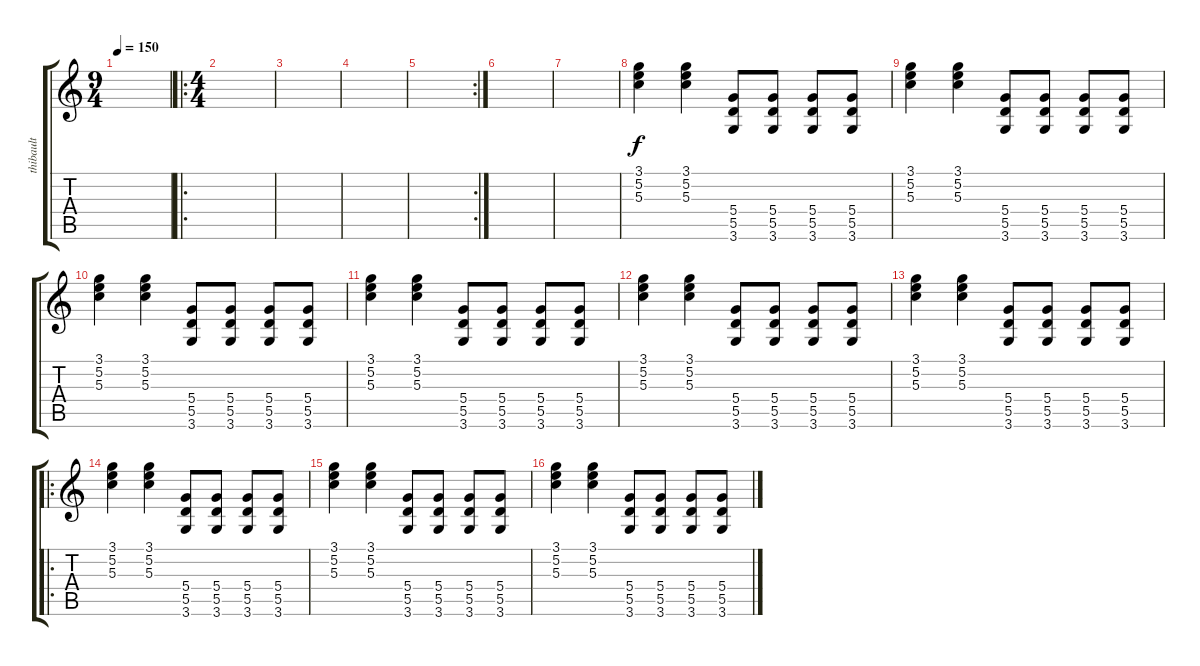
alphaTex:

\track ("thibault" "thibault") {instrument distortionguitar}
\staff {score tabs}
\tuning (E4 B3 G3 D3 A2 E2) {hide}
\ts (9 4)
\tempo 150
\clef g2
\ks c
|
\ro
\ts (4 4)
|
|
|
\rc 2
|
|
|
(3.1 5.2 5.3).4 (3.1 5.2 5.3).4 (5.4 5.5 3.6).8 (5.4 5.5 3.6).8 (5.4 5.5 3.6).8 (5.4 5.5 3.6).8 |
(3.1 5.2 5.3).4 (3.1 5.2 5.3).4 (5.4 5.5 3.6).8 (5.4 5.5 3.6).8 (5.4 5.5 3.6).8 (5.4 5.5 3.6).8 |
(3.1 5.2 5.3).4 (3.1 5.2 5.3).4 (5.4 5.5 3.6).8 (5.4 5.5 3.6).8 (5.4 5.5 3.6).8 (5.4 5.5 3.6).8 |
(3.1 5.2 5.3).4 (3.1 5.2 5.3).4 (5.4 5.5 3.6).8 (5.4 5.5 3.6).8 (5.4 5.5 3.6).8 (5.4 5.5 3.6).8 |
(3.1 5.2 5.3).4 (3.1 5.2 5.3).4 (5.4 5.5 3.6).8 (5.4 5.5 3.6).8 (5.4 5.5 3.6).8 (5.4 5.5 3.6).8 |
(3.1 5.2 5.3).4 (3.1 5.2 5.3).4 (5.4 5.5 3.6).8 (5.4 5.5 3.6).8 (5.4 5.5 3.6).8 (5.4 5.5 3.6).8 |
\ro
(3.1 5.2 5.3).4 (3.1 5.2 5.3).4 (5.4 5.5 3.6).8 (5.4 5.5 3.6).8 (5.4 5.5 3.6).8 (5.4 5.5 3.6).8 |
(3.1 5.2 5.3).4 (3.1 5.2 5.3).4 (5.4 5.5 3.6).8 (5.4 5.5 3.6).8 (5.4 5.5 3.6).8 (5.4 5.5 3.6).8 |
(3.1 5.2 5.3).4 (3.1 5.2 5.3).4 (5.4 5.5 3.6).8 (5.4 5.5 3.6).8 (5.4 5.5 3.6).8 (5.4 5.5 3.6).8
